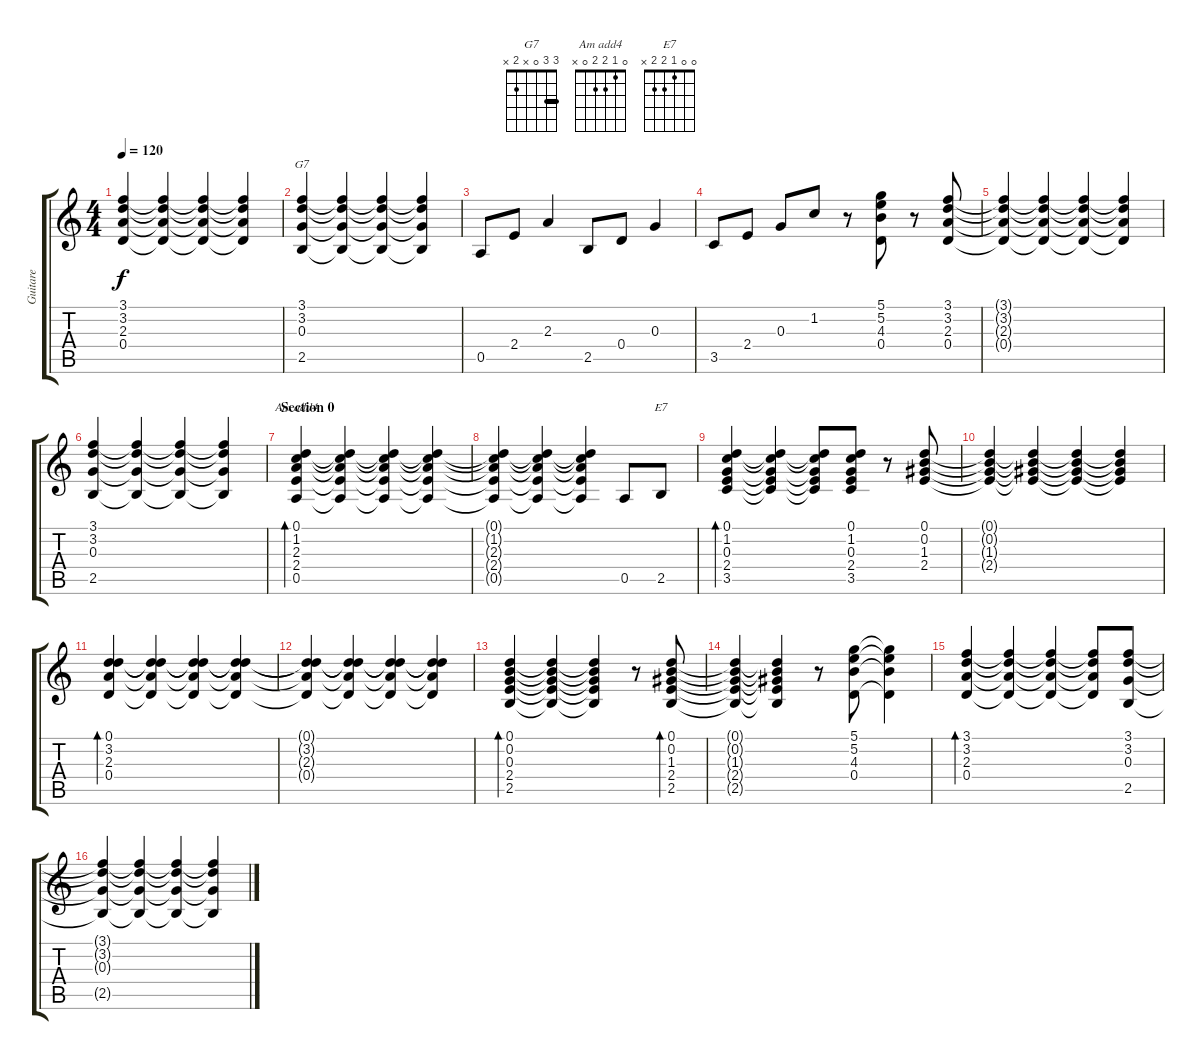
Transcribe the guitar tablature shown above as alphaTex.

\track ("Guitare" "Guitare") {instrument electricguitarjazz}
\staff {score tabs}
\tuning (D4 B3 G3 D3 A2 D2) {hide}
\chord ("G7" 3 3 0 x 2 x) {barre 3}
\chord ("Am add4" 0 1 2 2 0 x)
\chord ("E7" 0 0 1 2 2 x)
\ts (4 4)
\tempo 120
\clef g2
\ks c
(3.1{t} 3.2{t} 2.3{t} 0.4{t}).4{dy f} (3.1{t} 3.2{t} 2.3{t} 0.4{t}).4 (3.1{t} 3.2{t} 2.3{t} 0.4{t}).4 (3.1{t} 3.2{t} 2.3{t} 0.4{t}).4 |
(3.1 3.2 0.3 2.5).4{ch "G7"} (3.1{t} 3.2{t} 0.3{t} 2.5{t}).4 (3.1{t} 3.2{t} 0.3{t} 2.5{t}).4 (3.1{t} 3.2{t} 0.3{t} 2.5{t}).4 |
0.5.8 2.4.8 2.3.4 2.5.8 0.4.8 0.3.4 |
3.5.8 2.4.8 0.3.8 1.2.8 r.8 (5.1 5.2 4.3 0.4).8 r.8 (3.1 3.2 2.3 0.4).8 |
(3.1{t} 3.2{t} 2.3{t} 0.4{t}).4 (3.1{t} 3.2{t} 2.3{t} 0.4{t}).4 (3.1{t} 3.2{t} 2.3{t} 0.4{t}).4 (3.1{t} 3.2{t} 2.3{t} 0.4{t}).4 |
(3.1 3.2 0.3 2.5).4 (3.1{t} 3.2{t} 0.3{t} 2.5{t}).4 (3.1{t} 3.2{t} 0.3{t} 2.5{t}).4 (3.1{t} 3.2{t} 0.3{t} 2.5{t}).4 |
\section ("" "Section 0")
(0.1 1.2 2.3 2.4 0.5).4{bd 60 ch "Am add4"} (0.1{t} 1.2{t} 2.3{t} 2.4{t} 0.5{t}).4 (0.1{t} 1.2{t} 2.3{t} 2.4{t} 0.5{t}).4 (0.1{t} 1.2{t} 2.3{t} 2.4{t} 0.5{t}).4 |
(0.1{t} 1.2{t} 2.3{t} 2.4{t} 0.5{t}).4 (0.1{t} 1.2{t} 2.3{t} 2.4{t} 0.5{t}).4 (0.1{t} 1.2{t} 2.3{t} 2.4{t} 0.5{t}).4 0.5.8 2.5.8{ch "E7"} |
(0.1 1.2 0.3 2.4 3.5).4{bd 120} (0.1{t} 1.2{t} 0.3{t} 2.4{t} 3.5{t}).4 (0.1{t} 1.2{t} 0.3{t} 2.4{t} 3.5{t}).8 (0.1 1.2 0.3 2.4 3.5).8 r.8 (0.1 0.2 1.3 2.4).8 |
(0.1{t} 0.2{t} 1.3{t} 2.4{t}).4 (0.1{t} 0.2{t} 1.3{t} 2.4{t}).4 (0.1{t} 0.2{t} 1.3{t} 2.4{t}).4 (0.1{t} 0.2{t} 1.3{t} 2.4{t}).4 |
(0.1 3.2 2.3 0.4).4{bd 120} (0.1{t} 3.2{t} 2.3{t} 0.4{t}).4 (0.1{t} 3.2{t} 2.3{t} 0.4{t}).4 (0.1{t} 3.2{t} 2.3{t} 0.4{t}).4 |
(0.1{t} 3.2{t} 2.3{t} 0.4{t}).4 (0.1{t} 3.2{t} 2.3{t} 0.4{t}).4 (0.1{t} 3.2{t} 2.3{t} 0.4{t}).4 (0.1{t} 3.2{t} 2.3{t} 0.4{t}).4 |
(0.1 0.2 0.3 2.4 2.5).4{bd 60} (0.1{t} 0.2{t} 0.3{t} 2.4{t} 2.5{t}).4 (0.1{t} 0.2{t} 0.3{t} 2.4{t} 2.5{t}).4 r.8 (0.1 0.2 1.3 2.4 2.5).8{bd 60} |
(0.1{t} 0.2{t} 1.3{t} 2.4{t} 2.5{t}).4 (0.1{t} 0.2{t} 1.3{t} 2.4{t} 2.5{t}).4 r.8 (5.1 5.2 4.3 0.4).8 (5.1{t} 5.2{t} 4.3{t} 0.4{t}).4 |
(3.1 3.2 2.3 0.4).4{bd 120} (3.1{t} 3.2{t} 2.3{t} 0.4{t}).4 (3.1{t} 3.2{t} 2.3{t} 0.4{t}).4 (3.1{t} 3.2{t} 2.3{t} 0.4{t}).8 (3.1 3.2 0.3 2.5).8 |
(3.1{t} 3.2{t} 0.3{t} 2.5{t}).4 (3.1{t} 3.2{t} 0.3{t} 2.5{t}).4 (3.1{t} 3.2{t} 0.3{t} 2.5{t}).4 (3.1{t} 3.2{t} 0.3{t} 2.5{t}).4
